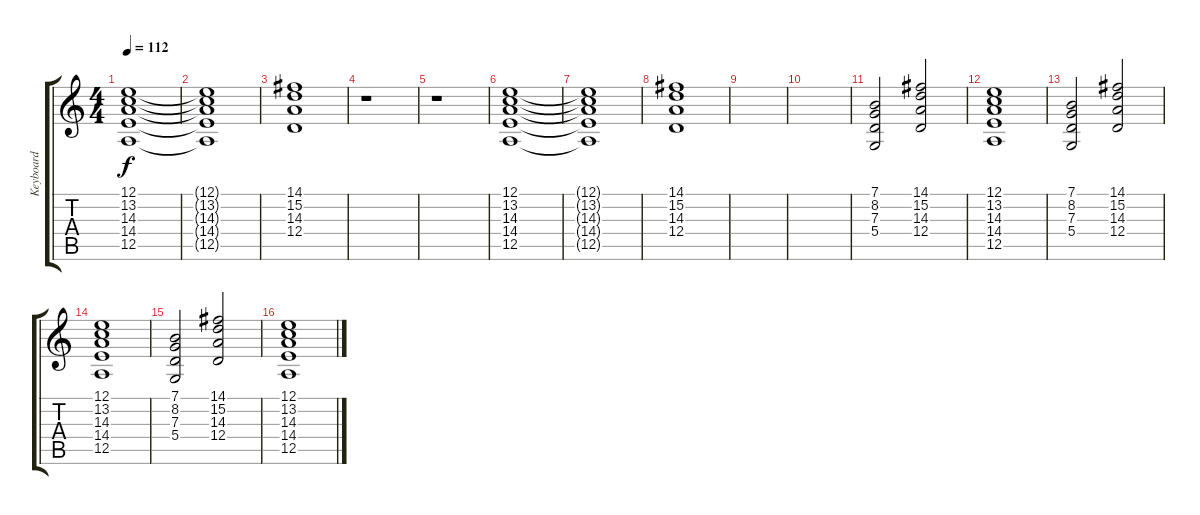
\track ("Keyboard" "Keyboard") {instrument rockorgan}
\staff {score tabs}
\tuning (E4 B3 G3 D3 A2 E2) {hide}
\ts (4 4)
\tempo 112
\clef g2
\ks c
(12.1 13.2 14.3 14.4 12.5).1{dy f} |
(12.1{t} 13.2{t} 14.3{t} 14.4{t} 12.5{t}).1 |
(14.1 15.2 14.3 12.4).1 |
r.1 |
r.1 |
(12.1 13.2 14.3 14.4 12.5).1 |
(12.1{t} 13.2{t} 14.3{t} 14.4{t} 12.5{t}).1 |
(14.1 15.2 14.3 12.4).1 |
|
|
(7.1 8.2 7.3 5.4).2 (14.1 15.2 14.3 12.4).2 |
(12.1 13.2 14.3 14.4 12.5).1 |
(7.1 8.2 7.3 5.4).2 (14.1 15.2 14.3 12.4).2 |
(12.1 13.2 14.3 14.4 12.5).1 |
(7.1 8.2 7.3 5.4).2 (14.1 15.2 14.3 12.4).2 |
(12.1 13.2 14.3 14.4 12.5).1
